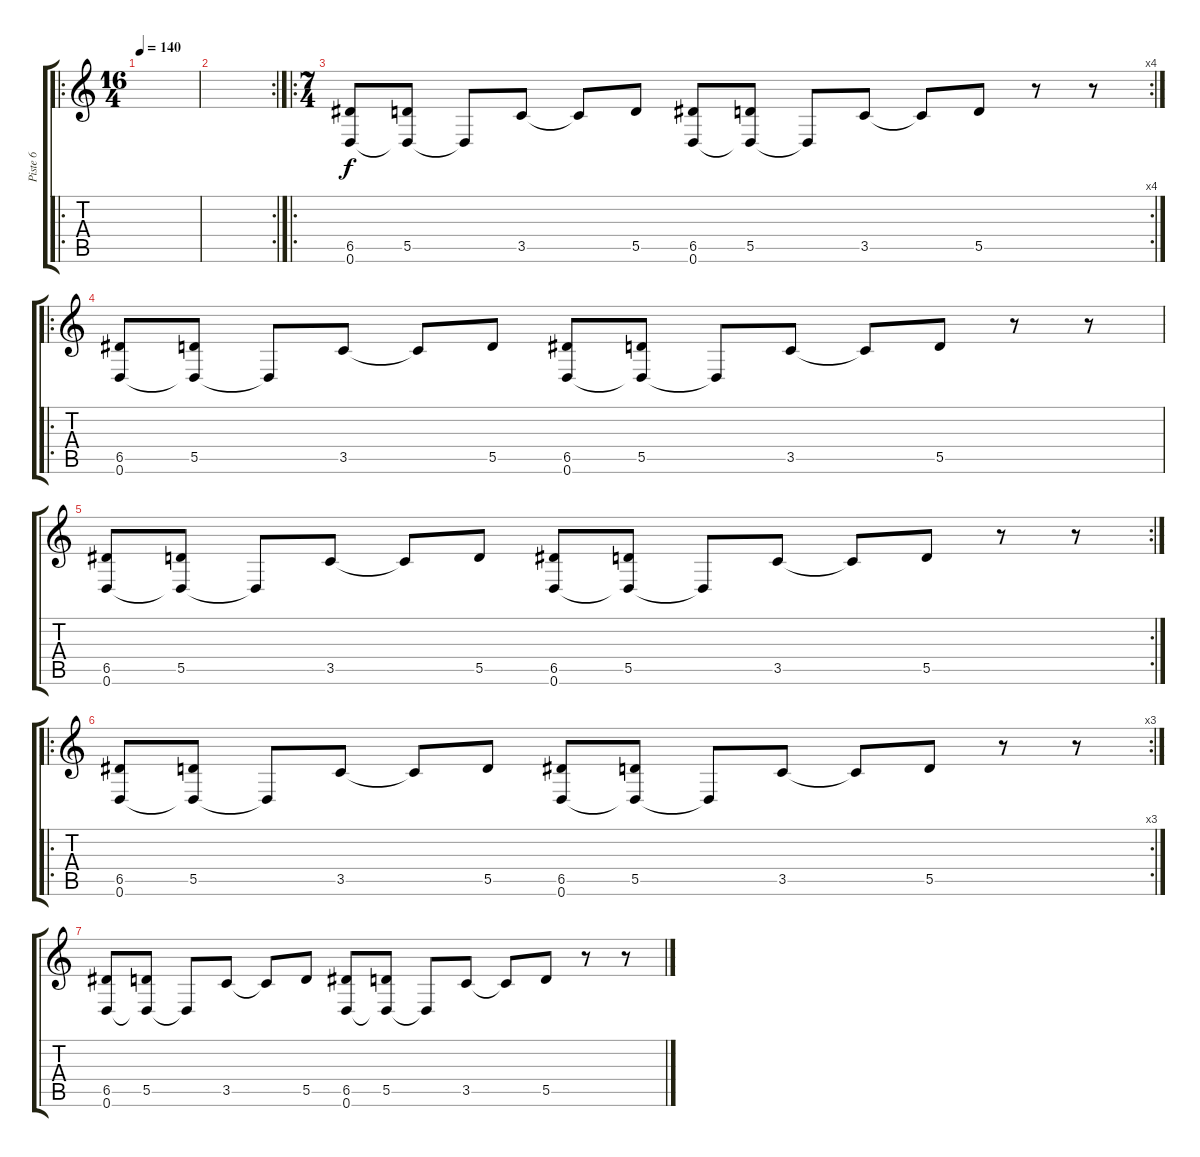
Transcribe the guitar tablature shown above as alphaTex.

\track ("Piste 6" "Piste 6") {instrument overdrivenguitar}
\staff {score tabs}
\tuning (E4 B3 G3 D3 A2 D2) {hide}
\ro
\ts (16 4)
\tempo 140
\clef g2
\ks c
|
\rc 2
|
\ro
\rc 4
\ts (7 4)
(6.5 0.6).8 (5.5 0.6{t}).8 0.6{t}.8 3.5.8 3.5{t}.8 5.5.8 (6.5 0.6).8 (5.5 0.6{t}).8 0.6{t}.8 3.5.8 3.5{t}.8 5.5.8 r.8 r.8 |
\ro
(6.5 0.6).8 (5.5 0.6{t}).8 0.6{t}.8 3.5.8 3.5{t}.8 5.5.8 (6.5 0.6).8 (5.5 0.6{t}).8 0.6{t}.8 3.5.8 3.5{t}.8 5.5.8 r.8 r.8 |
\rc 2
(6.5 0.6).8 (5.5 0.6{t}).8 0.6{t}.8 3.5.8 3.5{t}.8 5.5.8 (6.5 0.6).8 (5.5 0.6{t}).8 0.6{t}.8 3.5.8 3.5{t}.8 5.5.8 r.8 r.8 |
\ro
\rc 3
(6.5 0.6).8 (5.5 0.6{t}).8 0.6{t}.8 3.5.8 3.5{t}.8 5.5.8 (6.5 0.6).8 (5.5 0.6{t}).8 0.6{t}.8 3.5.8 3.5{t}.8 5.5.8 r.8 r.8 |
(6.5 0.6).8 (5.5 0.6{t}).8 0.6{t}.8 3.5.8 3.5{t}.8 5.5.8 (6.5 0.6).8 (5.5 0.6{t}).8 0.6{t}.8 3.5.8 3.5{t}.8 5.5.8 r.8 r.8
